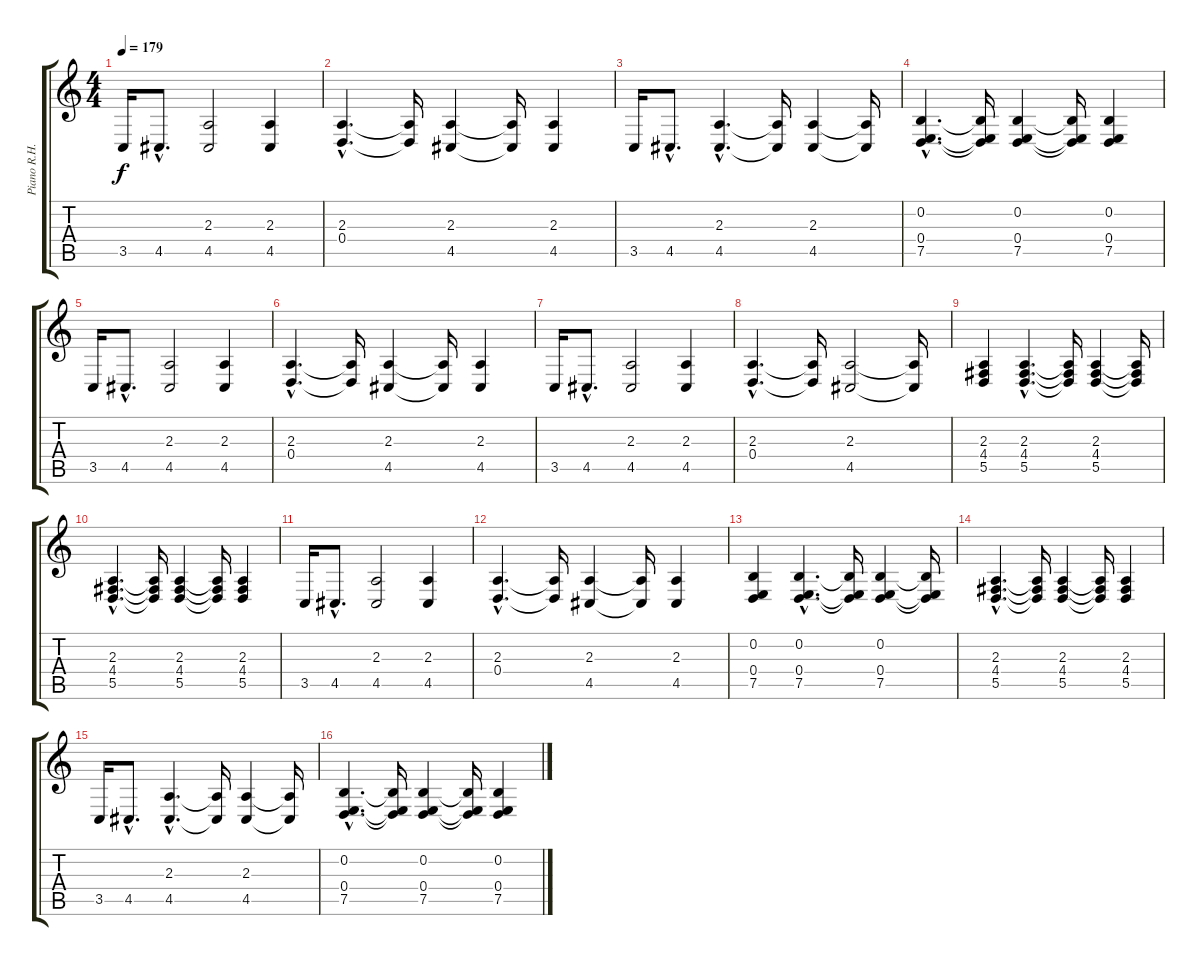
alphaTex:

\track ("Piano R.H." "Piano R.H.") {instrument acousticgrandpiano}
\staff {score tabs}
\tuning (E4 B3 G3 D3 A2 E2) {hide}
\ts (4 4)
\tempo 179
\clef g2
\ks c
3.5.16{dy f} 4.5{hac}.8{d} (2.3 4.5).2 (2.3 4.5).4 |
(2.3{hac} 0.4{hac}).4{d} (2.3{t} 0.4{t}).16 (2.3 4.5).4 (2.3{t} 4.5{t}).16 (2.3 4.5).4 |
3.5.16 4.5{hac}.8{d} (2.3{hac} 4.5{hac}).4{d} (2.3{t} 4.5{t}).16 (2.3 4.5).4 (2.3{t} 4.5{t}).16 |
(0.2{hac} 0.4{hac} 7.5{hac}).4{d} (0.2{t} 0.4{t} 7.5{t}).16 (0.2 0.4 7.5).4 (0.2{t} 0.4{t} 7.5{t}).16 (0.2 0.4 7.5).4 |
3.5.16 4.5{hac}.8{d} (2.3 4.5).2 (2.3 4.5).4 |
(2.3{hac} 0.4{hac}).4{d} (2.3{t} 0.4{t}).16 (2.3 4.5).4 (2.3{t} 4.5{t}).16 (2.3 4.5).4 |
3.5.16 4.5{hac}.8{d} (2.3 4.5).2 (2.3 4.5).4 |
(2.3{hac} 0.4{hac}).4{d} (2.3{t} 0.4{t}).16 (2.3 4.5).2 (2.3{t} 4.5{t}).16 |
(2.3 4.4 5.5).4 (2.3{hac} 4.4{hac} 5.5{hac}).4{d} (2.3{t} 4.4{t} 5.5{t}).16 (2.3 4.4 5.5).4 (2.3{t} 4.4{t} 5.5{t}).16 |
(2.3{hac} 4.4{hac} 5.5{hac}).4{d} (2.3{t} 4.4{t} 5.5{t}).16 (2.3 4.4 5.5).4 (2.3{t} 4.4{t} 5.5{t}).16 (2.3 4.4 5.5).4 |
3.5.16 4.5{hac}.8{d} (2.3 4.5).2 (2.3 4.5).4 |
(2.3{hac} 0.4{hac}).4{d} (2.3{t} 0.4{t}).16 (2.3 4.5).4 (2.3{t} 4.5{t}).16 (2.3 4.5).4 |
(0.2 0.4 7.5).4 (0.2{hac} 0.4{hac} 7.5{hac}).4{d} (0.2{t} 0.4{t} 7.5{t}).16 (0.2 0.4 7.5).4 (0.2{t} 0.4{t} 7.5{t}).16 |
(2.3{hac} 4.4{hac} 5.5{hac}).4{d} (2.3{t} 4.4{t} 5.5{t}).16 (2.3 4.4 5.5).4 (2.3{t} 4.4{t} 5.5{t}).16 (2.3 4.4 5.5).4 |
3.5.16 4.5{hac}.8{d} (2.3{hac} 4.5{hac}).4{d} (2.3{t} 4.5{t}).16 (2.3 4.5).4 (2.3{t} 4.5{t}).16 |
(0.2{hac} 0.4{hac} 7.5{hac}).4{d} (0.2{t} 0.4{t} 7.5{t}).16 (0.2 0.4 7.5).4 (0.2{t} 0.4{t} 7.5{t}).16 (0.2 0.4 7.5).4
